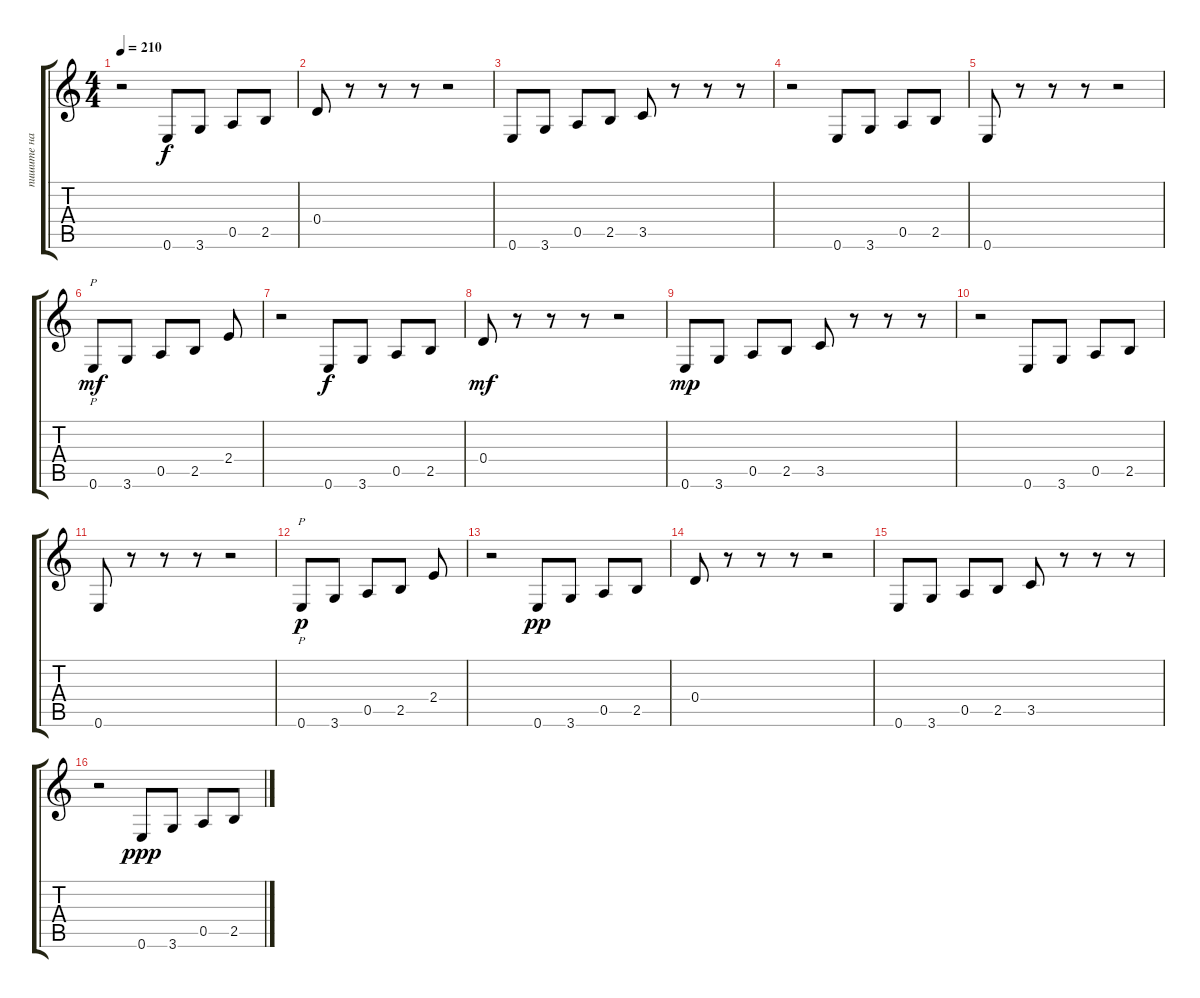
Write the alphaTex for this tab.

\track ("пишите на" "пишите на") {instrument distortionguitar}
\staff {score tabs}
\tuning (E4 B3 G3 D3 A2 E2) {hide}
\ts (4 4)
\tempo 210
\clef g2
\ks c
r.2{dy f} 0.6.8 3.6.8 0.5.8 2.5.8 |
0.4.8 r.8 r.8 r.8 r.2 |
0.6.8 3.6.8 0.5.8 2.5.8 3.5.8 r.8 r.8 r.8 |
r.2 0.6.8 3.6.8 0.5.8 2.5.8 |
0.6.8 r.8 r.8 r.8 r.2 |
0.6.8{p dy mf} 3.6.8 0.5.8 2.5.8 2.4.8 |
r.2 0.6.8{dy f} 3.6.8 0.5.8 2.5.8 |
0.4.8{dy mf} r.8 r.8 r.8 r.2 |
0.6.8{dy mp} 3.6.8 0.5.8 2.5.8 3.5.8 r.8 r.8 r.8 |
r.2 0.6.8 3.6.8 0.5.8 2.5.8 |
0.6.8 r.8 r.8 r.8 r.2 |
0.6.8{p dy p} 3.6.8 0.5.8 2.5.8 2.4.8 |
r.2 0.6.8{dy pp} 3.6.8 0.5.8 2.5.8 |
0.4.8 r.8 r.8 r.8 r.2 |
0.6.8 3.6.8 0.5.8 2.5.8 3.5.8 r.8 r.8 r.8 |
r.2 0.6.8{dy ppp} 3.6.8 0.5.8 2.5.8
